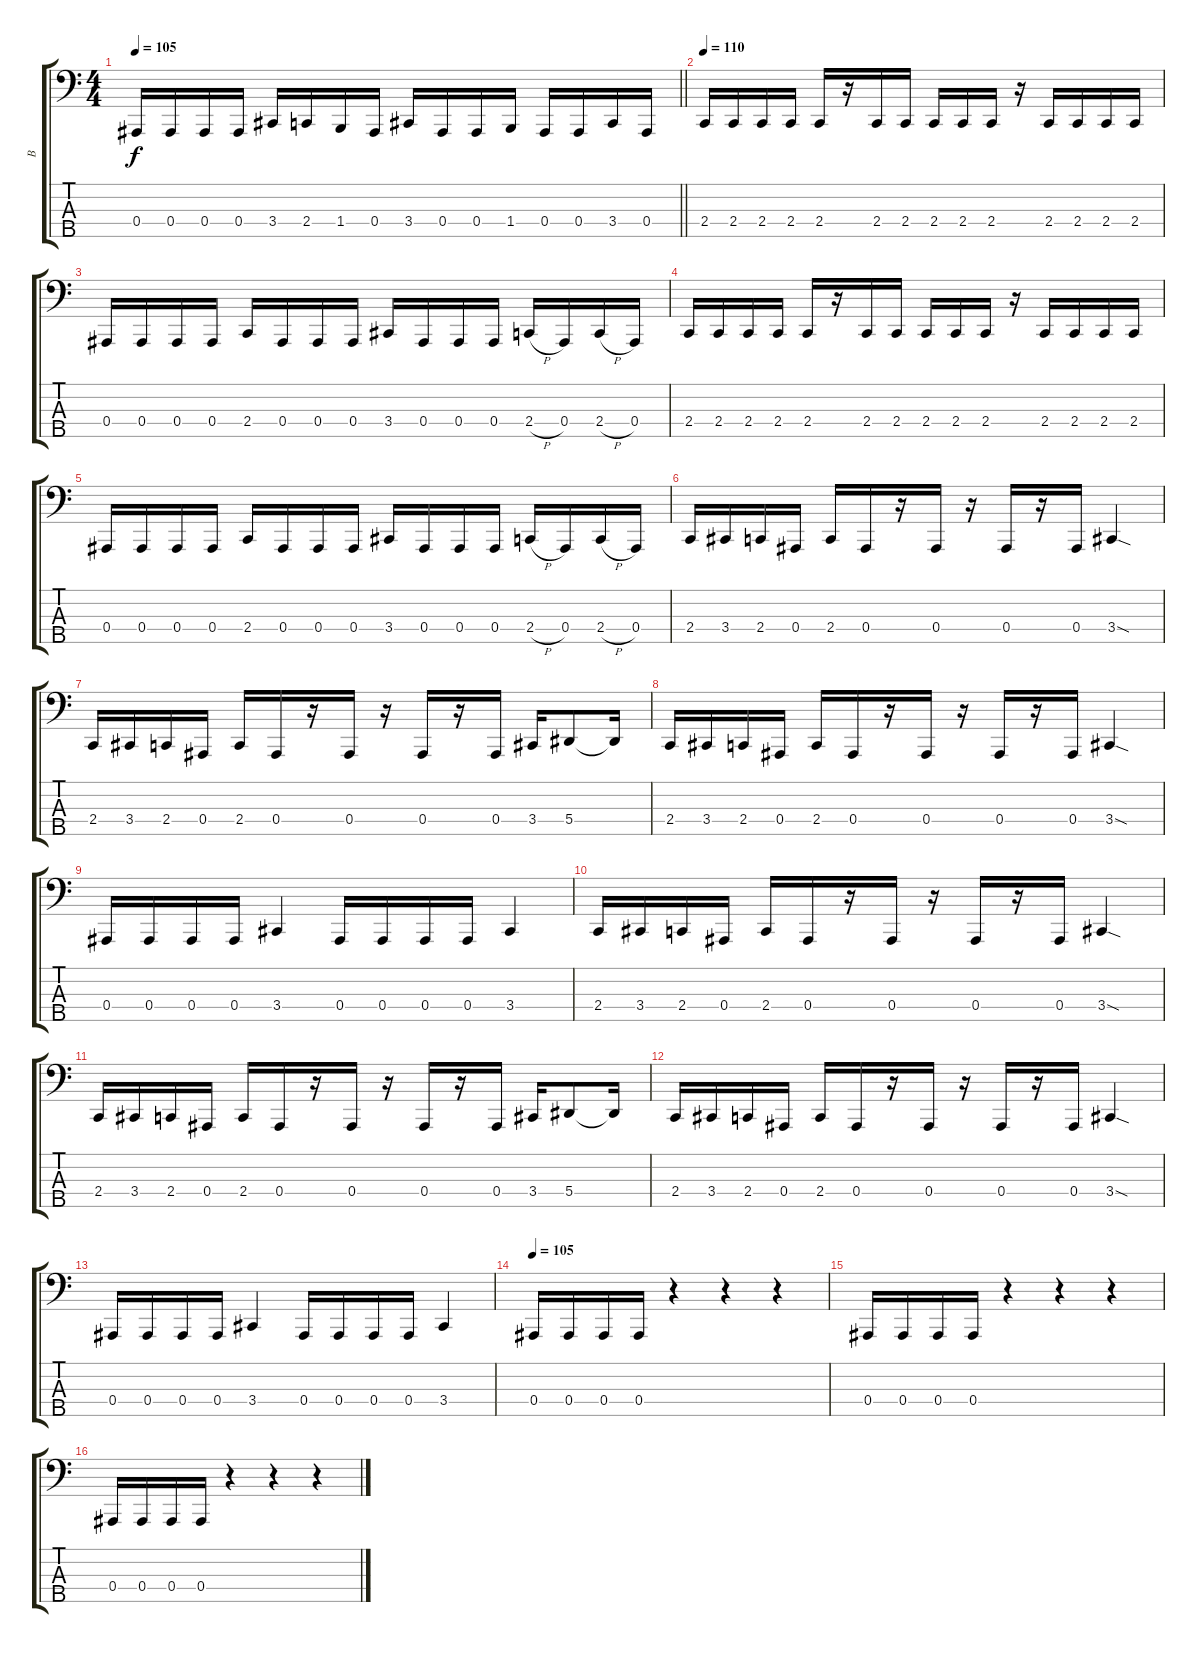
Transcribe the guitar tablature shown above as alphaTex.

\track ("B" "B") {instrument electricbassfinger}
\staff {score tabs}
\tuning (Db2 Ab1 Eb1 Bb0 F0) {hide}
\ts (4 4)
\tempo 105
\clef f4
\barLineRight lightlight
\ks c
0.4.16{dy f} 0.4.16 0.4.16 0.4.16 3.4.16 2.4.16 1.4.16 0.4.16 3.4.16 0.4.16 0.4.16 1.4.16 0.4.16 0.4.16 3.4.16 0.4.16 |
\tempo 110
2.4.16 2.4.16 2.4.16 2.4.16 2.4.16 r.16 2.4.16 2.4.16 2.4.16 2.4.16 2.4.16 r.16 2.4.16 2.4.16 2.4.16 2.4.16 |
0.4.16 0.4.16 0.4.16 0.4.16 2.4.16 0.4.16 0.4.16 0.4.16 3.4.16 0.4.16 0.4.16 0.4.16 2.4{h}.16 0.4.16 2.4{h}.16 0.4.16 |
2.4.16 2.4.16 2.4.16 2.4.16 2.4.16 r.16 2.4.16 2.4.16 2.4.16 2.4.16 2.4.16 r.16 2.4.16 2.4.16 2.4.16 2.4.16 |
0.4.16 0.4.16 0.4.16 0.4.16 2.4.16 0.4.16 0.4.16 0.4.16 3.4.16 0.4.16 0.4.16 0.4.16 2.4{h}.16 0.4.16 2.4{h}.16 0.4.16 |
2.4.16 3.4.16 2.4.16 0.4.16 2.4.16 0.4.16 r.16 0.4.16 r.16 0.4.16 r.16 0.4.16 3.4{sod}.4 |
2.4.16 3.4.16 2.4.16 0.4.16 2.4.16 0.4.16 r.16 0.4.16 r.16 0.4.16 r.16 0.4.16 3.4.16 5.4.8 5.4{t}.16 |
2.4.16 3.4.16 2.4.16 0.4.16 2.4.16 0.4.16 r.16 0.4.16 r.16 0.4.16 r.16 0.4.16 3.4{sod}.4 |
0.4.16 0.4.16 0.4.16 0.4.16 3.4.4 0.4.16 0.4.16 0.4.16 0.4.16 3.4.4 |
2.4.16 3.4.16 2.4.16 0.4.16 2.4.16 0.4.16 r.16 0.4.16 r.16 0.4.16 r.16 0.4.16 3.4{sod}.4 |
2.4.16 3.4.16 2.4.16 0.4.16 2.4.16 0.4.16 r.16 0.4.16 r.16 0.4.16 r.16 0.4.16 3.4.16 5.4.8 5.4{t}.16 |
2.4.16 3.4.16 2.4.16 0.4.16 2.4.16 0.4.16 r.16 0.4.16 r.16 0.4.16 r.16 0.4.16 3.4{sod}.4 |
0.4.16 0.4.16 0.4.16 0.4.16 3.4.4 0.4.16 0.4.16 0.4.16 0.4.16 3.4.4 |
\tempo 105
0.4.16 0.4.16 0.4.16 0.4.16 r.4 r.4 r.4 |
0.4.16 0.4.16 0.4.16 0.4.16 r.4 r.4 r.4 |
0.4.16 0.4.16 0.4.16 0.4.16 r.4 r.4 r.4
